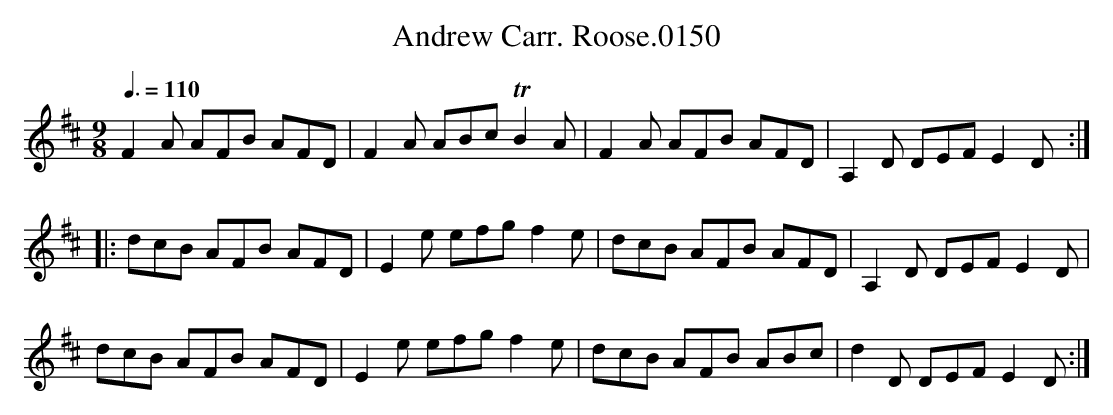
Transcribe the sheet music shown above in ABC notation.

X:1
T:Andrew Carr. Roose.0150
M:9/8
L:1/8
Q:3/8=110
K:D
F2A AFB AFD|F2A ABc TB2A|F2A AFB AFD|A,2D DEF E2D:|
|:dcB AFB AFD|E2e efg f2e|dcB AFB AFD|A,2D DEF E2D|
dcB AFB AFD|E2e efg f2e|dcB AFB ABc|d2D DEF E2D:|
